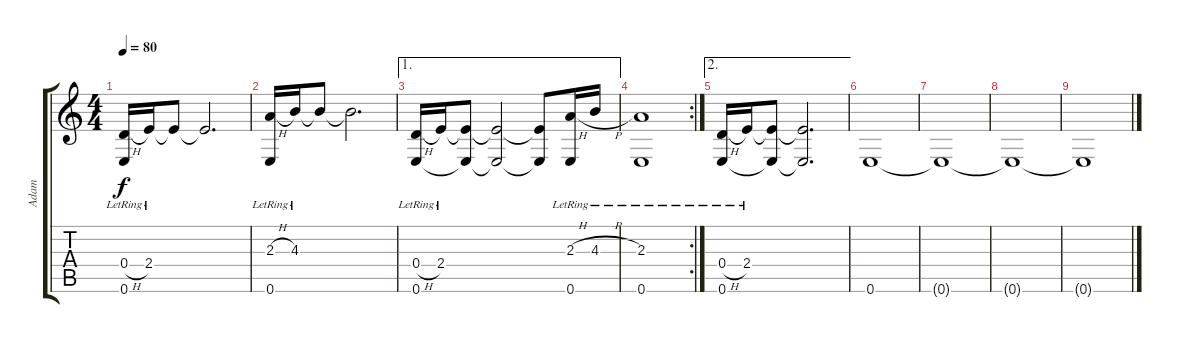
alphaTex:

\track ("Adam" "Adam") {instrument electricguitarjazz}
\staff {score tabs}
\tuning (E4 B3 G3 D3 A2 E2) {hide}
\ts (4 4)
\tempo 80
\clef g2
\ks c
(0.4{h lr} 0.6{lr}).16{dy f} 2.4{lr}.16 2.4{t}.8 2.4{t}.2{d} |
(2.3{h lr} 0.6{lr}).16 4.3{lr}.16 4.3{t}.8 4.3{t}.2{d} |
\ae 1
(0.4{h lr} 0.6{lr}).16 2.4{lr}.16 (2.4{t} 0.6{t}).8 (2.4{t} 0.6{t}).2 (2.4{t} 0.6{t}).8 (2.3{h lr} 0.6{lr}).16 4.3{h lr}.16 |
\rc 2
(2.3{lr} 0.6{lr}).1 |
\ae 2
(0.4{h lr} 0.6{lr}).16 2.4{lr}.16 (2.4{t} 0.6{t}).8 (2.4{t} 0.6{t}).2{d} |
0.6.1 |
0.6{t}.1 |
0.6{t}.1 |
0.6{t}.1
